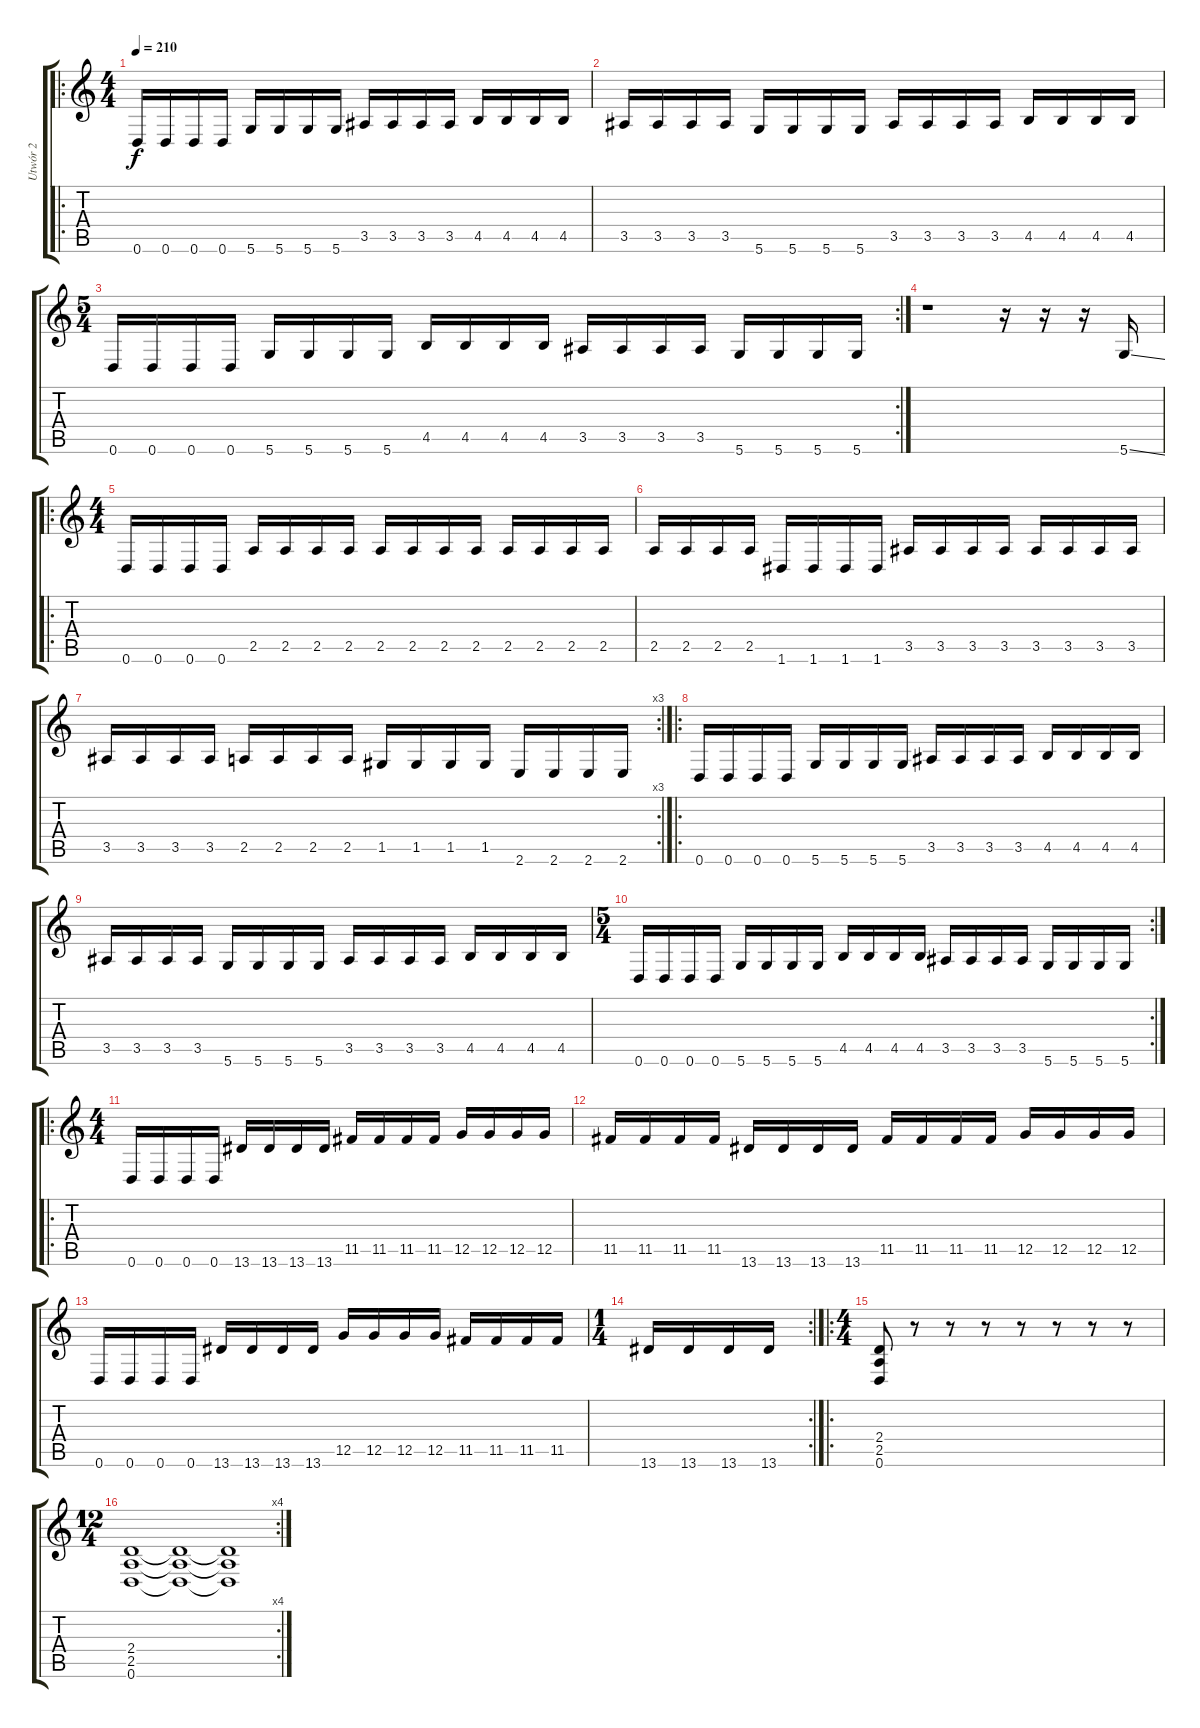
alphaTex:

\track ("Utwór 2" "Utwór 2") {instrument distortionguitar}
\staff {score tabs}
\tuning (D4 A3 F3 C3 G2 D2) {hide}
\ro
\ts (4 4)
\tempo 210
\clef g2
\ks c
0.6.16{dy f} 0.6.16 0.6.16 0.6.16 5.6.16 5.6.16 5.6.16 5.6.16 3.5.16 3.5.16 3.5.16 3.5.16 4.5.16 4.5.16 4.5.16 4.5.16 |
3.5.16 3.5.16 3.5.16 3.5.16 5.6.16 5.6.16 5.6.16 5.6.16 3.5.16 3.5.16 3.5.16 3.5.16 4.5.16 4.5.16 4.5.16 4.5.16 |
\rc 2
\ts (5 4)
0.6.16 0.6.16 0.6.16 0.6.16 5.6.16 5.6.16 5.6.16 5.6.16 4.5.16 4.5.16 4.5.16 4.5.16 3.5.16 3.5.16 3.5.16 3.5.16 5.6.16 5.6.16 5.6.16 5.6.16 |
r.1 r.16 r.16 r.16 5.6{ss}.16 |
\ro
\ts (4 4)
0.6.16 0.6.16 0.6.16 0.6.16 2.5.16 2.5.16 2.5.16 2.5.16 2.5.16 2.5.16 2.5.16 2.5.16 2.5.16 2.5.16 2.5.16 2.5.16 |
2.5.16 2.5.16 2.5.16 2.5.16 1.6.16 1.6.16 1.6.16 1.6.16 3.5.16 3.5.16 3.5.16 3.5.16 3.5.16 3.5.16 3.5.16 3.5.16 |
\rc 3
3.5.16 3.5.16 3.5.16 3.5.16 2.5.16 2.5.16 2.5.16 2.5.16 1.5.16 1.5.16 1.5.16 1.5.16 2.6.16 2.6.16 2.6.16 2.6.16 |
\ro
0.6.16 0.6.16 0.6.16 0.6.16 5.6.16 5.6.16 5.6.16 5.6.16 3.5.16 3.5.16 3.5.16 3.5.16 4.5.16 4.5.16 4.5.16 4.5.16 |
3.5.16 3.5.16 3.5.16 3.5.16 5.6.16 5.6.16 5.6.16 5.6.16 3.5.16 3.5.16 3.5.16 3.5.16 4.5.16 4.5.16 4.5.16 4.5.16 |
\rc 2
\ts (5 4)
0.6.16 0.6.16 0.6.16 0.6.16 5.6.16 5.6.16 5.6.16 5.6.16 4.5.16 4.5.16 4.5.16 4.5.16 3.5.16 3.5.16 3.5.16 3.5.16 5.6.16 5.6.16 5.6.16 5.6.16 |
\ro
\ts (4 4)
0.6.16 0.6.16 0.6.16 0.6.16 13.6.16 13.6.16 13.6.16 13.6.16 11.5.16 11.5.16 11.5.16 11.5.16 12.5.16 12.5.16 12.5.16 12.5.16 |
11.5.16 11.5.16 11.5.16 11.5.16 13.6.16 13.6.16 13.6.16 13.6.16 11.5.16 11.5.16 11.5.16 11.5.16 12.5.16 12.5.16 12.5.16 12.5.16 |
0.6.16 0.6.16 0.6.16 0.6.16 13.6.16 13.6.16 13.6.16 13.6.16 12.5.16 12.5.16 12.5.16 12.5.16 11.5.16 11.5.16 11.5.16 11.5.16 |
\rc 2
\ts (1 4)
13.6.16 13.6.16 13.6.16 13.6.16 |
\ro
\ts (4 4)
(2.4 2.5 0.6).8 r.8 r.8 r.8 r.8 r.8 r.8 r.8 |
\rc 4
\ts (12 4)
(2.4 2.5 0.6).1 (2.4{t} 2.5{t} 0.6{t}).1 (2.4{t} 2.5{t} 0.6{t}).1
